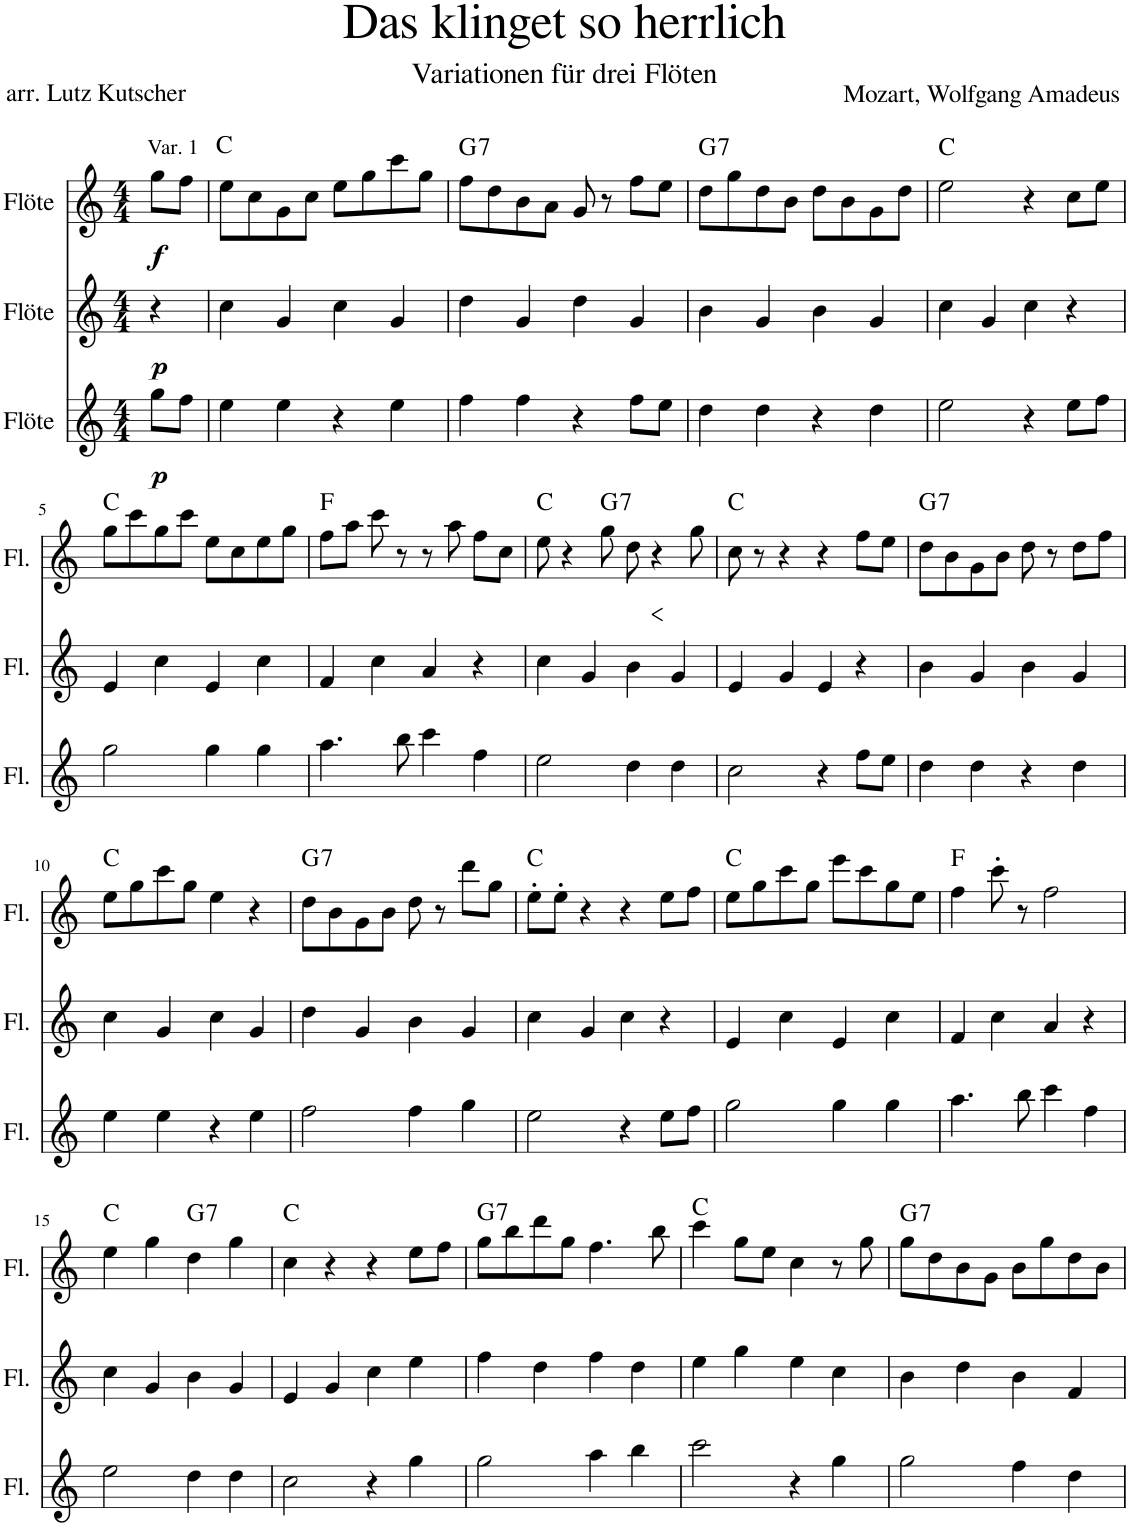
**kern	**dynam	**kern	**dynam	**kern	**dynam	**harte
*part3	*part3	*part2	*part2	*part1	*part1	*part1
*staff3	*staff3	*staff2	*staff2	*staff1	*staff1	*
*I"Flöte	*	*I"Flöte	*	*I"Flöte	*	*
*I'Fl.	*	*I'Fl.	*	*I'Fl.	*	*
*clefG2	*	*clefG2	*	*clefG2	*	*
*k[]	*	*k[]	*	*k[]	*	*
*M4/4	*	*M4/4	*	*M4/4	*	*
=	=	=	=	=	=	=
!	!	!	!	!LO:TX:a:t=Var. 1	!	!
!	!LO:DY:b	!	!LO:DY:b	!	!LO:DY:b	!
8gg\L	p	4r	p	8gg\L	f	.
8ff\J	.	.	.	8ff\J	.	.
=1	=1	=1	=1	=1	=1	=1
4ee\	.	4cc\	.	8ee\L	.	C:maj
.	.	.	.	8cc\	.	.
4ee\	.	4g/	.	8g\	.	.
.	.	.	.	8cc\J	.	.
4r	.	4cc\	.	8ee\L	.	.
.	.	.	.	8gg\	.	.
4ee\	.	4g/	.	8ccc\	.	.
.	.	.	.	8gg\J	.	.
=2	=2	=2	=2	=2	=2	=2
!	!	!	!	!	!	!LO:H:kt=7
4ff\	.	4dd\	.	8ff\L	.	G:7
.	.	.	.	8dd\	.	.
4ff\	.	4g/	.	8b\	.	.
.	.	.	.	8a\J	.	.
4r	.	4dd\	.	8g/	.	.
.	.	.	.	8r	.	.
8ff\L	.	4g/	.	8ff\L	.	.
8ee\J	.	.	.	8ee\J	.	.
=3	=3	=3	=3	=3	=3	=3
!	!	!	!	!	!	!LO:H:kt=7
4dd\	.	4b\	.	8dd\L	.	G:7
.	.	.	.	8gg\	.	.
4dd\	.	4g/	.	8dd\	.	.
.	.	.	.	8b\J	.	.
4r	.	4b\	.	8dd\L	.	.
.	.	.	.	8b\	.	.
4dd\	.	4g/	.	8g\	.	.
.	.	.	.	8dd\J	.	.
=4	=4	=4	=4	=4	=4	=4
2ee\	.	4cc\	.	2ee\	.	C:maj
.	.	4g/	.	.	.	.
4r	.	4cc\	.	4r	.	.
8ee\L	.	4r	.	8cc\L	.	.
8ff\J	.	.	.	8ee\J	.	.
!!LO:LB:g=z
=5	=5	=5	=5	=5	=5	=5
2gg\	.	4e/	.	8gg\L	.	C:maj
.	.	.	.	8ccc\	.	.
.	.	4cc\	.	8gg\	.	.
.	.	.	.	8ccc\J	.	.
4gg\	.	4e/	.	8ee\L	.	.
.	.	.	.	8cc\	.	.
4gg\	.	4cc\	.	8ee\	.	.
.	.	.	.	8gg\J	.	.
=6	=6	=6	=6	=6	=6	=6
4.aa\	.	4f/	.	8ff\L	.	F:maj
.	.	.	.	8aa\J	.	.
.	.	4cc\	.	8ccc\	.	.
8bb\	.	.	.	8r	.	.
4ccc\	.	4a/	.	8r	.	.
.	.	.	.	8aa\	.	.
4ff\	.	4r	.	8ff\L	.	.
.	.	.	.	8cc\J	.	.
=7	=7	=7	=7	=7	=7	=7
2ee\	.	4cc\	.	8ee\	.	C:maj
.	.	.	.	4r	.	.
.	.	4g/	.	.	.	.
!	!	!	!	!	!	!LO:H:kt=7
.	.	.	.	8gg\	.	G:7
4dd\	.	4b\	.	8dd\	.	.
.	.	.	.	4r	.	.
4dd\	.	4g/	.	.	.	.
.	.	.	.	8gg\	.	.
=8	=8	=8	=8	=8	=8	=8
2cc\	.	4e/	.	8cc\	.	C:maj
.	.	.	.	8r	.	.
.	.	4g/	.	4r	.	.
4r	.	4e/	.	4r	.	.
8ff\L	.	4r	.	8ff\L	.	.
8ee\J	.	.	.	8ee\J	.	.
=9	=9	=9	=9	=9	=9	=9
!	!	!	!	!	!	!LO:H:kt=7
4dd\	.	4b\	.	8dd\L	.	G:7
.	.	.	.	8b\	.	.
4dd\	.	4g/	.	8g\	.	.
.	.	.	.	8b\J	.	.
4r	.	4b\	.	8dd\	.	.
.	.	.	.	8r	.	.
4dd\	.	4g/	.	8dd\L	.	.
.	.	.	.	8ff\J	.	.
!!LO:LB:g=z
=10	=10	=10	=10	=10	=10	=10
4ee\	.	4cc\	.	8ee\L	.	C:maj
.	.	.	.	8gg\	.	.
4ee\	.	4g/	.	8ccc\	.	.
.	.	.	.	8gg\J	.	.
4r	.	4cc\	.	4ee\	.	.
4ee\	.	4g/	.	4r	.	.
=11	=11	=11	=11	=11	=11	=11
!	!	!	!	!	!	!LO:H:kt=7
2ff\	.	4dd\	.	8dd\L	.	G:7
.	.	.	.	8b\	.	.
.	.	4g/	.	8g\	.	.
.	.	.	.	8b\J	.	.
4ff\	.	4b\	.	8dd\	.	.
.	.	.	.	8r	.	.
4gg\	.	4g/	.	8ddd\L	.	.
.	.	.	.	8gg\J	.	.
=12	=12	=12	=12	=12	=12	=12
2ee\	.	4cc\	.	8ee'\L	.	C:maj
.	.	.	.	8ee'\J	.	.
.	.	4g/	.	4r	.	.
4r	.	4cc\	.	4r	.	.
8ee\L	.	4r	.	8ee\L	.	.
8ff\J	.	.	.	8ff\J	.	.
=13	=13	=13	=13	=13	=13	=13
2gg\	.	4e/	.	8ee\L	.	C:maj
.	.	.	.	8gg\	.	.
.	.	4cc\	.	8ccc\	.	.
.	.	.	.	8gg\J	.	.
4gg\	.	4e/	.	8eee\L	.	.
.	.	.	.	8ccc\	.	.
4gg\	.	4cc\	.	8gg\	.	.
.	.	.	.	8ee\J	.	.
=14	=14	=14	=14	=14	=14	=14
4.aa\	.	4f/	.	4ff\	.	F:maj
.	.	4cc\	.	8ccc'\	.	.
8bb\	.	.	.	8r	.	.
4ccc\	.	4a/	.	2ff\	.	.
4ff\	.	4r	.	.	.	.
!!LO:LB:g=z
=15	=15	=15	=15	=15	=15	=15
2ee\	.	4cc\	.	4ee\	.	C:maj
.	.	4g/	.	4gg\	.	.
!	!	!	!	!	!	!LO:H:kt=7
4dd\	.	4b\	.	4dd\	.	G:7
4dd\	.	4g/	.	4gg\	.	.
=16	=16	=16	=16	=16	=16	=16
2cc\	.	4e/	.	4cc\	.	C:maj
.	.	4g/	.	4r	.	.
4r	.	4cc\	.	4r	.	.
4gg\	.	4ee\	.	8ee\L	.	.
.	.	.	.	8ff\J	.	.
=17	=17	=17	=17	=17	=17	=17
!	!	!	!	!	!	!LO:H:kt=7
2gg\	.	4ff\	.	8gg\L	.	G:7
.	.	.	.	8bb\	.	.
.	.	4dd\	.	8ddd\	.	.
.	.	.	.	8gg\J	.	.
4aa\	.	4ff\	.	4.ff\	.	.
4bb\	.	4dd\	.	.	.	.
.	.	.	.	8bb\	.	.
=18	=18	=18	=18	=18	=18	=18
2ccc\	.	4ee\	.	4ccc\	.	C:maj
.	.	4gg\	.	8gg\L	.	.
.	.	.	.	8ee\J	.	.
4r	.	4ee\	.	4cc\	.	.
4gg\	.	4cc\	.	8r	.	.
.	.	.	.	8gg\	.	.
=19	=19	=19	=19	=19	=19	=19
!	!	!	!	!	!	!LO:H:kt=7
2gg\	.	4b\	.	8gg\L	.	G:7
.	.	.	.	8dd\	.	.
.	.	4dd\	.	8b\	.	.
.	.	.	.	8g\J	.	.
4ff\	.	4b\	.	8b\L	.	.
.	.	.	.	8gg\	.	.
4dd\	.	4f/	.	8dd\	.	.
.	.	.	.	8b\J	.	.
=	=	=	=	=	=	=
*-	*-	*-	*-	*-	*-	*-
